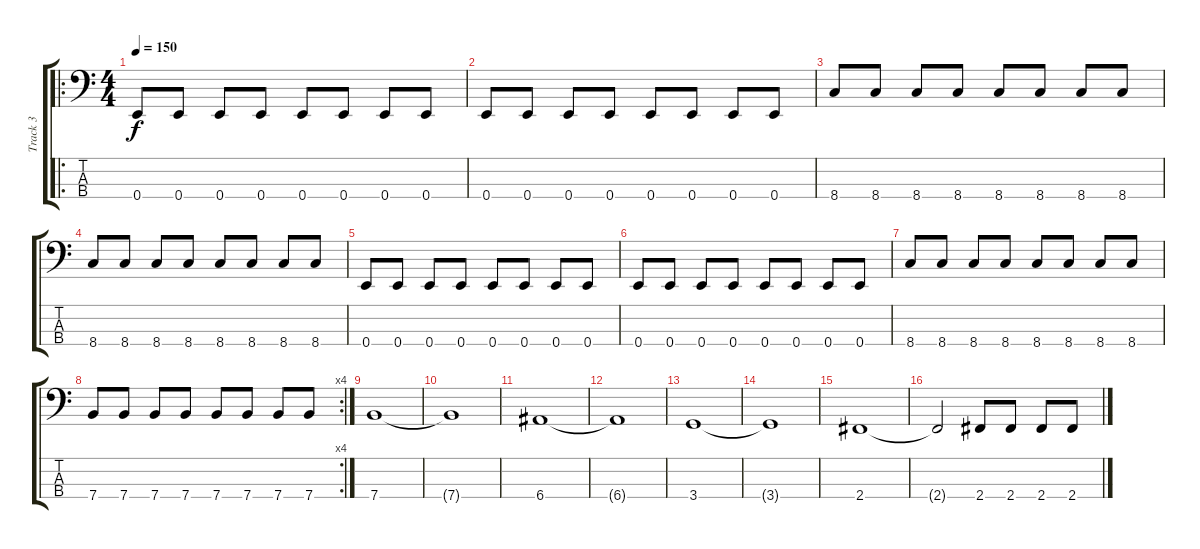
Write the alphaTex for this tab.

\track ("Track 3" "Track 3") {instrument electricbassfinger}
\staff {score tabs}
\tuning (G2 D2 A1 E1) {hide}
\ro
\ts (4 4)
\tempo 150
\clef f4
\ks c
0.4.8{dy f} 0.4.8 0.4.8 0.4.8 0.4.8 0.4.8 0.4.8 0.4.8 |
0.4.8 0.4.8 0.4.8 0.4.8 0.4.8 0.4.8 0.4.8 0.4.8 |
8.4.8 8.4.8 8.4.8 8.4.8 8.4.8 8.4.8 8.4.8 8.4.8 |
8.4.8 8.4.8 8.4.8 8.4.8 8.4.8 8.4.8 8.4.8 8.4.8 |
0.4.8 0.4.8 0.4.8 0.4.8 0.4.8 0.4.8 0.4.8 0.4.8 |
0.4.8 0.4.8 0.4.8 0.4.8 0.4.8 0.4.8 0.4.8 0.4.8 |
8.4.8 8.4.8 8.4.8 8.4.8 8.4.8 8.4.8 8.4.8 8.4.8 |
\rc 4
7.4.8 7.4.8 7.4.8 7.4.8 7.4.8 7.4.8 7.4.8 7.4.8 |
7.4.1 |
7.4{t}.1 |
6.4.1 |
6.4{t}.1 |
3.4.1 |
3.4{t}.1 |
2.4.1 |
2.4{t}.2 2.4.8 2.4.8 2.4.8 2.4.8
